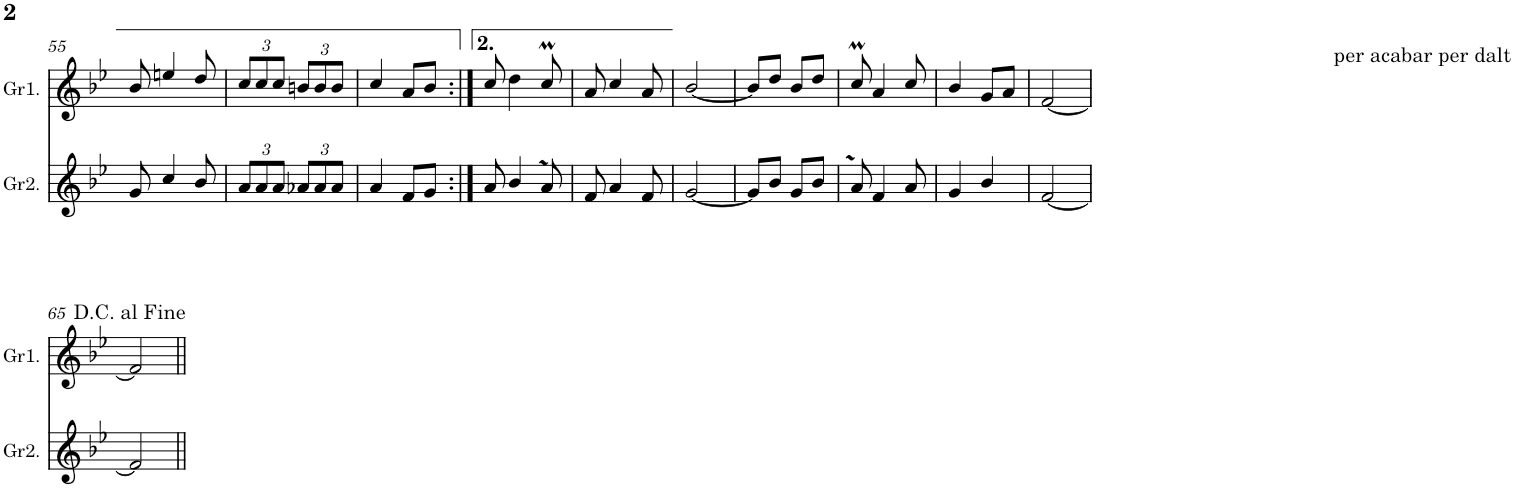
**kern	**kern
*part2	*part1
*staff2	*staff1
*I"Gralla2	*I"Gralla1
*I'Gr2.	*I'Gr1.
!!LO:PB:g=z
*clefG2	*clefG2
*k[b-e-]	*k[b-e-]
*M2/4	*M2/4
=55	=55
8g/	8b-/
4cc/	4een/
8b-/	8dd/
=56	=56
*Xbrackettup	*Xbrackettup
12a/L	12cc/L
12a/	12cc/
12a/J	12cc/J
12a-X/L	12bn/L
12a-/	12b/
12a-/J	12b/J
=57	=57
4a/	4cc/
8f/L	8a/L
8g/J	8b-/J
=58:|!	=58:|!
8a/	8cc/
4b-/	4dd\
8a/	8ccM/
=59	=59
8f/	8a/
4a/	4cc/
8f/	8a/
=60	=60
[<2g/	[<2b-/
=61	=61
8g/L]	8b-/L]
8b-/J	8dd/J
8g/L	8b-/L
8b-/J	8dd/J
=62	=62
8a/	8ccM/
4f/	4a/
8a/	8cc/
=63	=63
4g/	4b-/
4b-/	8g/L
.	8a/J
=64	=64
!	!LO:TX:a:t=per acabar per dalt
[<2f/	[<2f/
!!LO:LB:g=z
=65	=65
2f/]	2f/]
=||	=||
*-	*-
